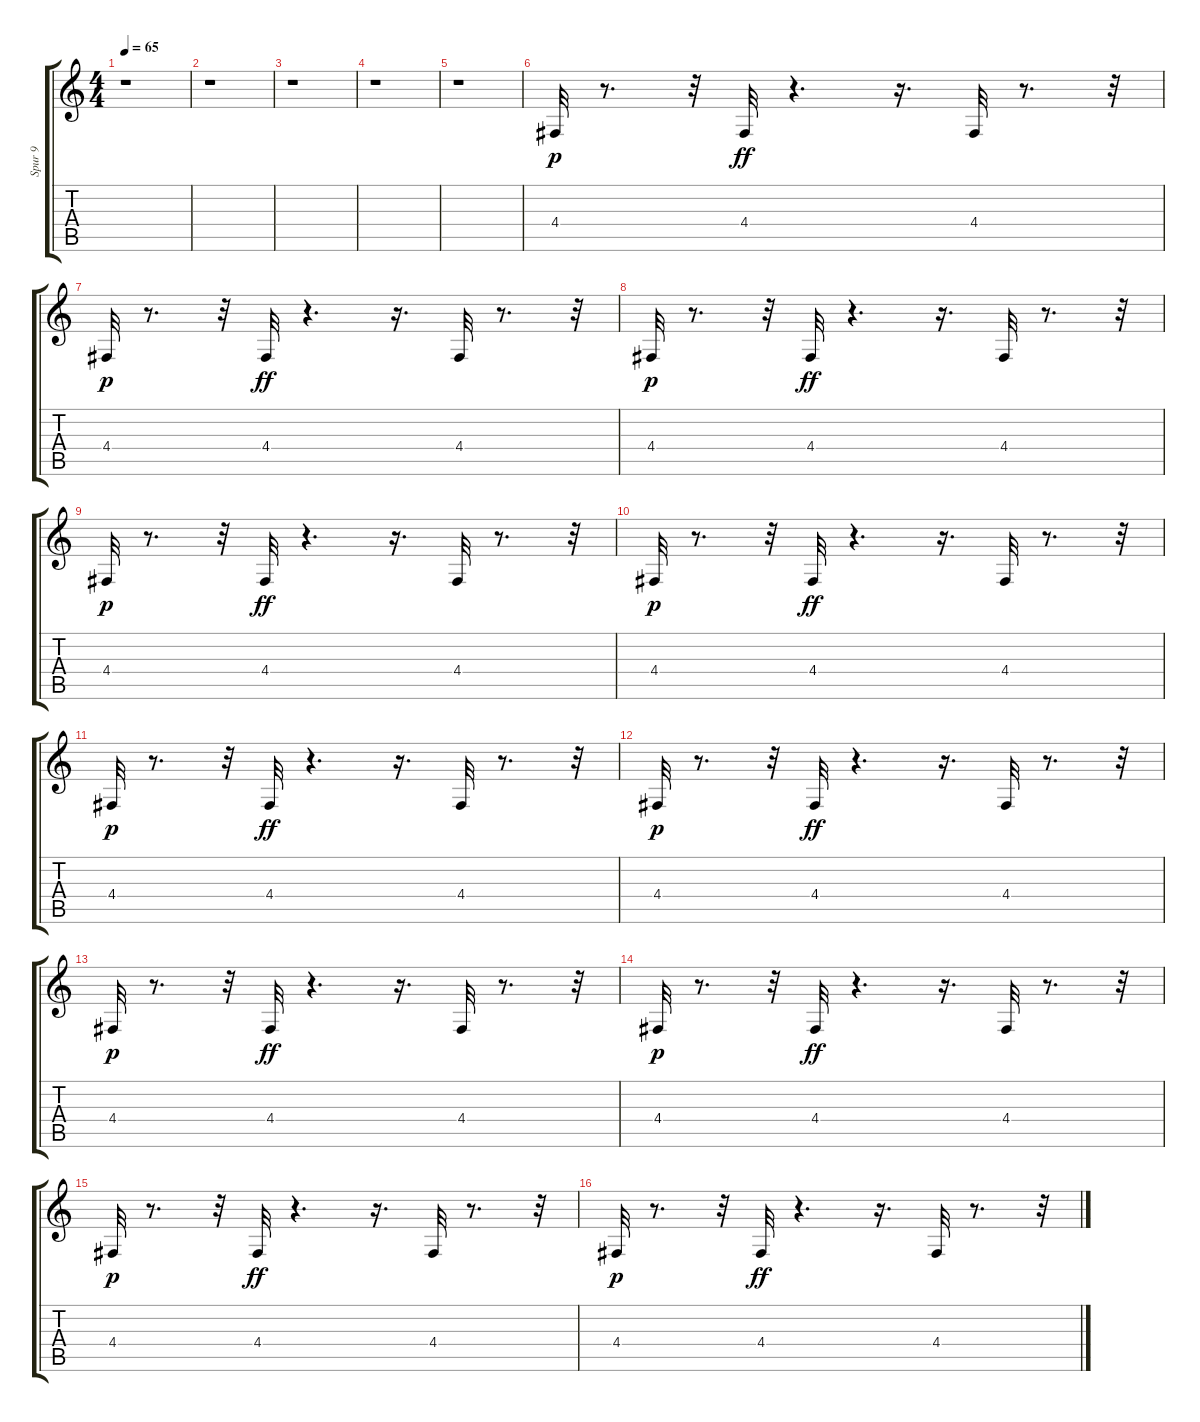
\track ("Spur 9" "Spur 9") {instrument acousticgrandpiano}
\staff {score tabs}
\tuning (E4 B3 G3 D3 A2 E2) {hide}
\ts (4 4)
\tempo 65
\clef g2
\ks c
r.1{dy p instrument acousticgrandpiano} |
r.1 |
r.1 |
r.1 |
r.1 |
4.4.32{instrument acousticgrandpiano} r.8{d} r.32 4.4.32{dy ff} r.4{d} r.16{d} 4.4.32 r.8{d} r.32 |
4.4.32{dy p} r.8{d} r.32 4.4.32{dy ff} r.4{d} r.16{d} 4.4.32 r.8{d} r.32 |
4.4.32{dy p instrument acousticgrandpiano} r.8{d} r.32 4.4.32{dy ff} r.4{d} r.16{d} 4.4.32 r.8{d} r.32 |
4.4.32{dy p} r.8{d} r.32 4.4.32{dy ff} r.4{d} r.16{d} 4.4.32 r.8{d} r.32 |
4.4.32{dy p} r.8{d} r.32 4.4.32{dy ff} r.4{d} r.16{d} 4.4.32 r.8{d} r.32 |
4.4.32{dy p} r.8{d} r.32 4.4.32{dy ff} r.4{d} r.16{d} 4.4.32 r.8{d} r.32 |
4.4.32{dy p instrument acousticgrandpiano} r.8{d} r.32 4.4.32{dy ff} r.4{d} r.16{d} 4.4.32 r.8{d} r.32 |
4.4.32{dy p} r.8{d} r.32 4.4.32{dy ff} r.4{d} r.16{d} 4.4.32 r.8{d} r.32 |
4.4.32{dy p instrument acousticgrandpiano} r.8{d} r.32 4.4.32{dy ff} r.4{d} r.16{d} 4.4.32 r.8{d} r.32 |
4.4.32{dy p} r.8{d} r.32 4.4.32{dy ff} r.4{d} r.16{d} 4.4.32 r.8{d} r.32 |
4.4.32{dy p} r.8{d} r.32 4.4.32{dy ff} r.4{d} r.16{d} 4.4.32 r.8{d} r.32
